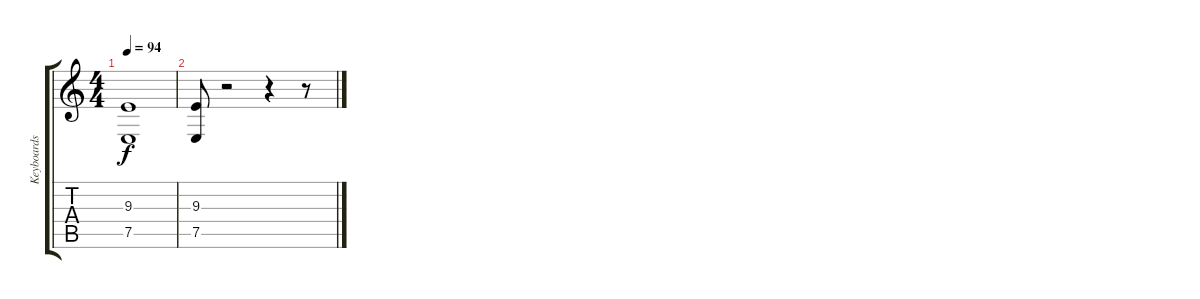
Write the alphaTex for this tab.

\track ("Keyboards 1" "Keyboards ") {instrument stringensemble1}
\staff {score tabs}
\tuning (E4 B3 G3 D3 A2 E2) {hide}
\ts (4 4)
\tempo 94
\clef g2
\ks c
(9.3{t} 7.5{t}).1{dy f} |
(9.3 7.5).8 r.2 r.4 r.8
